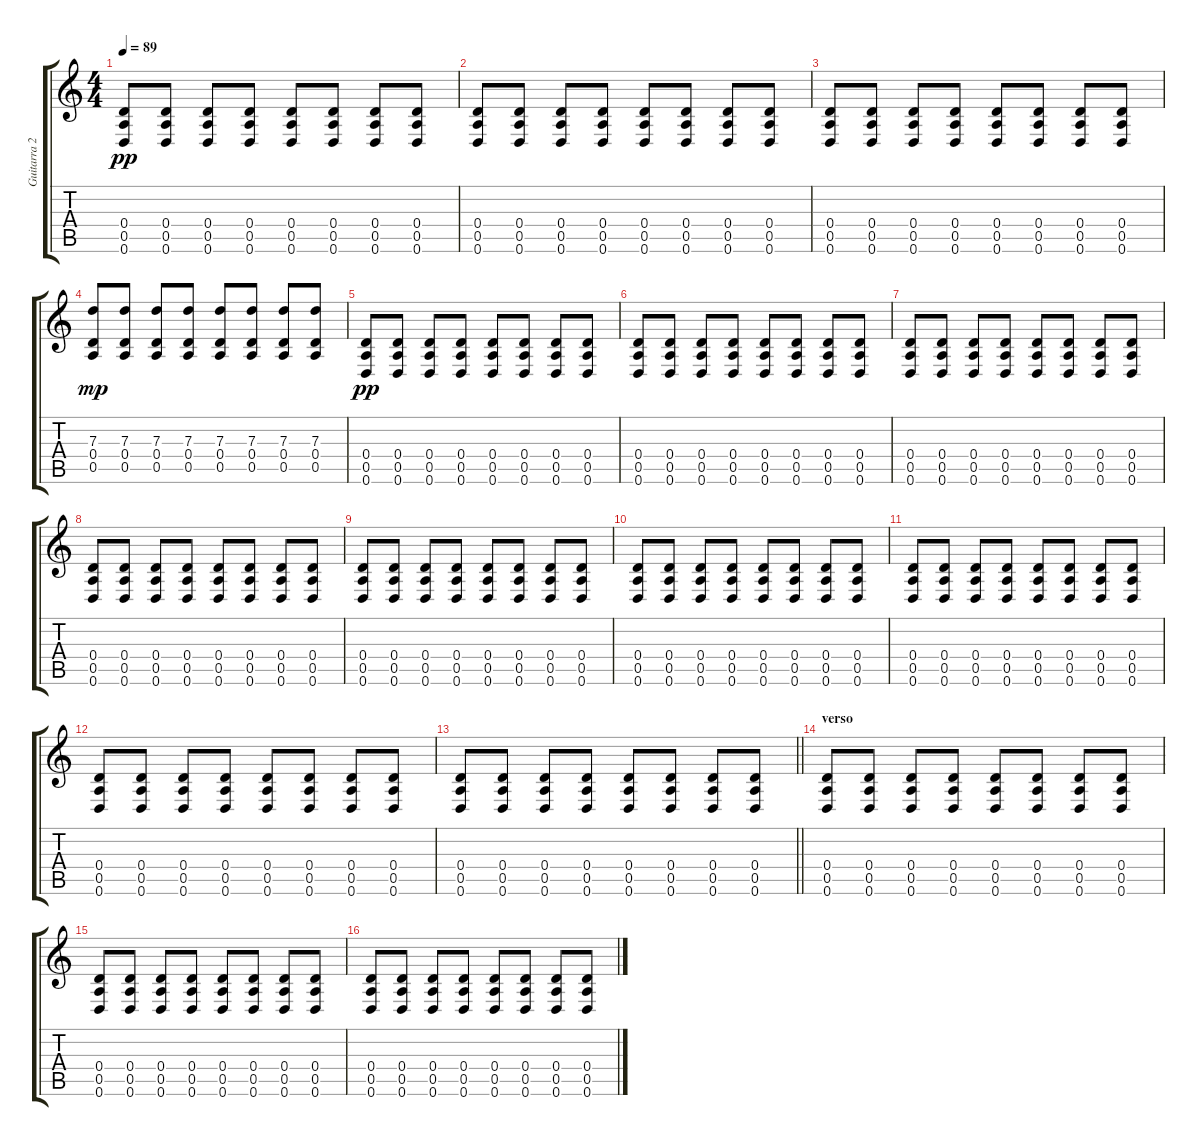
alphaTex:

\track ("Guitarra 2" "Guitarra 2") {instrument acousticguitarnylon}
\staff {score tabs}
\tuning (E4 B3 G3 D3 A2 D2) {hide}
\ts (4 4)
\tempo 89
\clef g2
\ks c
(0.4 0.5 0.6).8{dy pp} (0.4 0.5 0.6).8 (0.4 0.5 0.6).8 (0.4 0.5 0.6).8 (0.4 0.5 0.6).8 (0.4 0.5 0.6).8 (0.4 0.5 0.6).8 (0.4 0.5 0.6).8 |
(0.4 0.5 0.6).8 (0.4 0.5 0.6).8 (0.4 0.5 0.6).8 (0.4 0.5 0.6).8 (0.4 0.5 0.6).8 (0.4 0.5 0.6).8 (0.4 0.5 0.6).8 (0.4 0.5 0.6).8 |
(0.4 0.5 0.6).8 (0.4 0.5 0.6).8 (0.4 0.5 0.6).8 (0.4 0.5 0.6).8 (0.4 0.5 0.6).8 (0.4 0.5 0.6).8 (0.4 0.5 0.6).8 (0.4 0.5 0.6).8 |
(7.3 0.4 0.5).8{dy mp} (7.3 0.4 0.5).8 (7.3 0.4 0.5).8 (7.3 0.4 0.5).8 (7.3 0.4 0.5).8 (7.3 0.4 0.5).8 (7.3 0.4 0.5).8 (7.3 0.4 0.5).8 |
(0.4 0.5 0.6).8{dy pp} (0.4 0.5 0.6).8 (0.4 0.5 0.6).8 (0.4 0.5 0.6).8 (0.4 0.5 0.6).8 (0.4 0.5 0.6).8 (0.4 0.5 0.6).8 (0.4 0.5 0.6).8 |
(0.4 0.5 0.6).8 (0.4 0.5 0.6).8 (0.4 0.5 0.6).8 (0.4 0.5 0.6).8 (0.4 0.5 0.6).8 (0.4 0.5 0.6).8 (0.4 0.5 0.6).8 (0.4 0.5 0.6).8 |
(0.4 0.5 0.6).8 (0.4 0.5 0.6).8 (0.4 0.5 0.6).8 (0.4 0.5 0.6).8 (0.4 0.5 0.6).8 (0.4 0.5 0.6).8 (0.4 0.5 0.6).8 (0.4 0.5 0.6).8 |
(0.4 0.5 0.6).8 (0.4 0.5 0.6).8 (0.4 0.5 0.6).8 (0.4 0.5 0.6).8 (0.4 0.5 0.6).8 (0.4 0.5 0.6).8 (0.4 0.5 0.6).8 (0.4 0.5 0.6).8 |
(0.4 0.5 0.6).8 (0.4 0.5 0.6).8 (0.4 0.5 0.6).8 (0.4 0.5 0.6).8 (0.4 0.5 0.6).8 (0.4 0.5 0.6).8 (0.4 0.5 0.6).8 (0.4 0.5 0.6).8 |
(0.4 0.5 0.6).8 (0.4 0.5 0.6).8 (0.4 0.5 0.6).8 (0.4 0.5 0.6).8 (0.4 0.5 0.6).8 (0.4 0.5 0.6).8 (0.4 0.5 0.6).8 (0.4 0.5 0.6).8 |
(0.4 0.5 0.6).8 (0.4 0.5 0.6).8 (0.4 0.5 0.6).8 (0.4 0.5 0.6).8 (0.4 0.5 0.6).8 (0.4 0.5 0.6).8 (0.4 0.5 0.6).8 (0.4 0.5 0.6).8 |
(0.4 0.5 0.6).8 (0.4 0.5 0.6).8 (0.4 0.5 0.6).8 (0.4 0.5 0.6).8 (0.4 0.5 0.6).8 (0.4 0.5 0.6).8 (0.4 0.5 0.6).8 (0.4 0.5 0.6).8 |
\barLineRight lightlight
(0.4 0.5 0.6).8 (0.4 0.5 0.6).8 (0.4 0.5 0.6).8 (0.4 0.5 0.6).8 (0.4 0.5 0.6).8 (0.4 0.5 0.6).8 (0.4 0.5 0.6).8 (0.4 0.5 0.6).8 |
\section ("" "verso")
(0.4 0.5 0.6).8 (0.4 0.5 0.6).8 (0.4 0.5 0.6).8 (0.4 0.5 0.6).8 (0.4 0.5 0.6).8 (0.4 0.5 0.6).8 (0.4 0.5 0.6).8 (0.4 0.5 0.6).8 |
(0.4 0.5 0.6).8 (0.4 0.5 0.6).8 (0.4 0.5 0.6).8 (0.4 0.5 0.6).8 (0.4 0.5 0.6).8 (0.4 0.5 0.6).8 (0.4 0.5 0.6).8 (0.4 0.5 0.6).8 |
(0.4 0.5 0.6).8 (0.4 0.5 0.6).8 (0.4 0.5 0.6).8 (0.4 0.5 0.6).8 (0.4 0.5 0.6).8 (0.4 0.5 0.6).8 (0.4 0.5 0.6).8 (0.4 0.5 0.6).8
